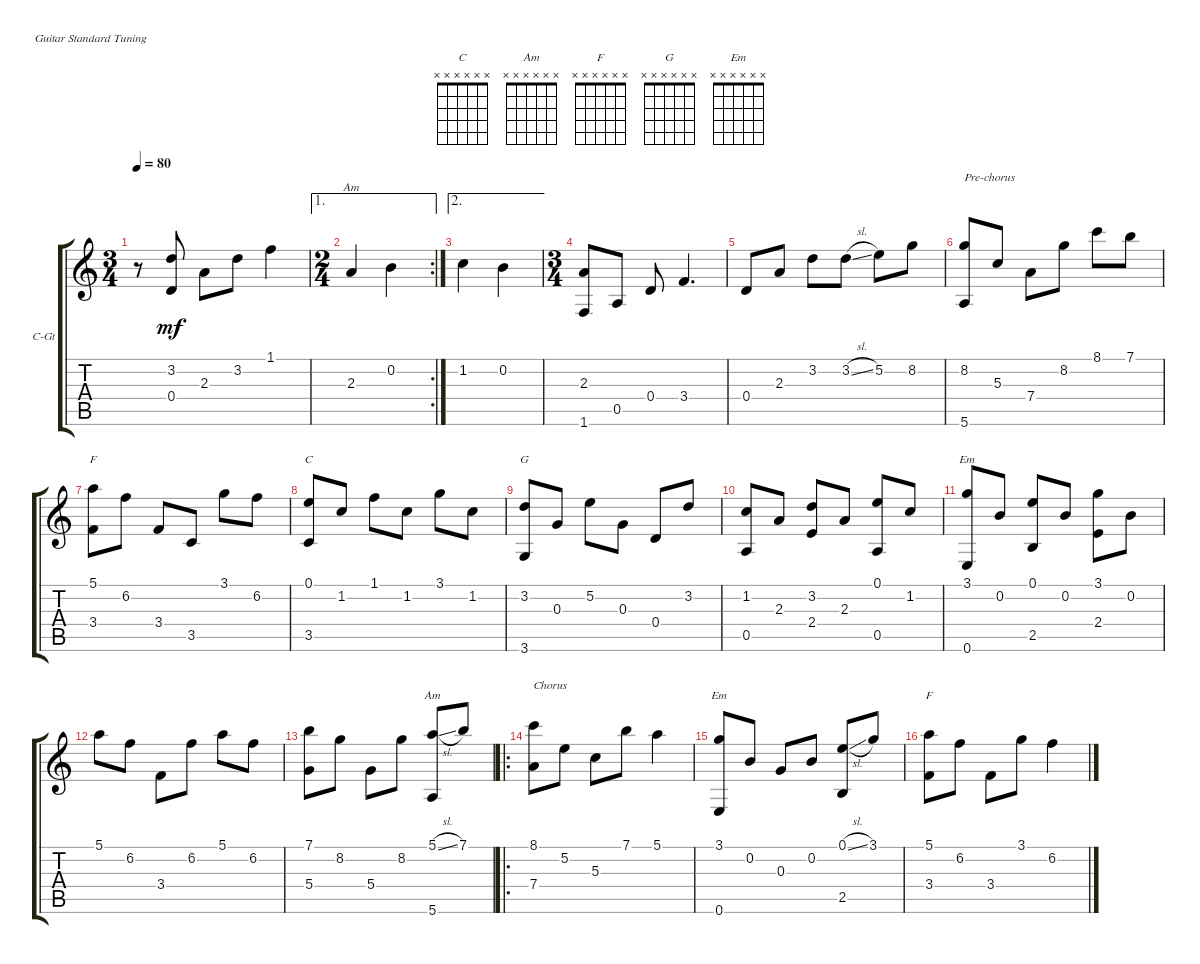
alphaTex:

\defaultSystemsLayout 4
\bracketExtendMode groupsimilarinstruments
\firstSystemTrackNameOrientation horizontal
\otherSystemsTrackNameOrientation horizontal
\track ("Classical Guitar" "C-Gt") {instrument acousticguitarsteel}
\staff {score tabs}
\tuning (E4 B3 G3 D3 A2 E2)
\chord ("C" x x x x x x)
\chord ("Am" x x x x x x)
\chord ("F" x x x x x x)
\chord ("G" x x x x x x)
\chord ("Em" x x x x x x)
\ts (3 4)
\tempo 80
\clef g2
\ks c
r.8{dy mf} (3.2 0.4).8 2.3.8 3.2.8 1.1.4 |
\ae 1
\rc 2
\ts (2 4)
2.3.4{ch "Am"} 0.2.4 |
\ae 2
1.2.4 0.2.4 |
\ts (3 4)
(2.3 1.6).8 0.5.8 0.4.8 3.4.4{d} |
0.4.8 2.3.8 3.2.8 3.2{sl}.8 5.2.8 8.2.8 |
(8.2 5.6).8{txt "Pre-chorus"} 5.3.8 7.4.8 8.2.8 8.1.8 7.1.8 |
(5.1 3.4).8{ch "F"} 6.2.8 3.4.8 3.5.8 3.1.8 6.2.8 |
(0.1 3.5).8{ch "C"} 1.2.8 1.1.8 1.2.8 3.1.8 1.2.8 |
(3.2 3.6).8{ch "G"} 0.3.8 5.2.8 0.3.8 0.4.8 3.2.8 |
(1.2 0.5).8 2.3.8 (3.2 2.4).8 2.3.8 (0.5 0.1).8 1.2.8 |
(3.1 0.6).8{ch "Em"} 0.2.8 (0.1 2.5).8 0.2.8 (3.1 2.4).8 0.2.8 |
5.1.8 6.2.8 3.4.8 6.2.8 5.1.8 6.2.8 |
(7.1 5.4).8 8.2.8 5.4.8 8.2.8 (5.1{sl} 5.6).8{ch "Am"} 7.1.8 |
\ro
(8.1 7.4).8{txt "Chorus"} 5.2.8 5.3.8 7.1.8 5.1.4 |
(3.1 0.6).8{ch "Em"} 0.2.8 0.3.8 0.2.8 (0.1{sl} 2.5).8 3.1.8 |
(5.1 3.4).8{ch "F"} 6.2.8 3.4.8 3.1.8 6.2.4
